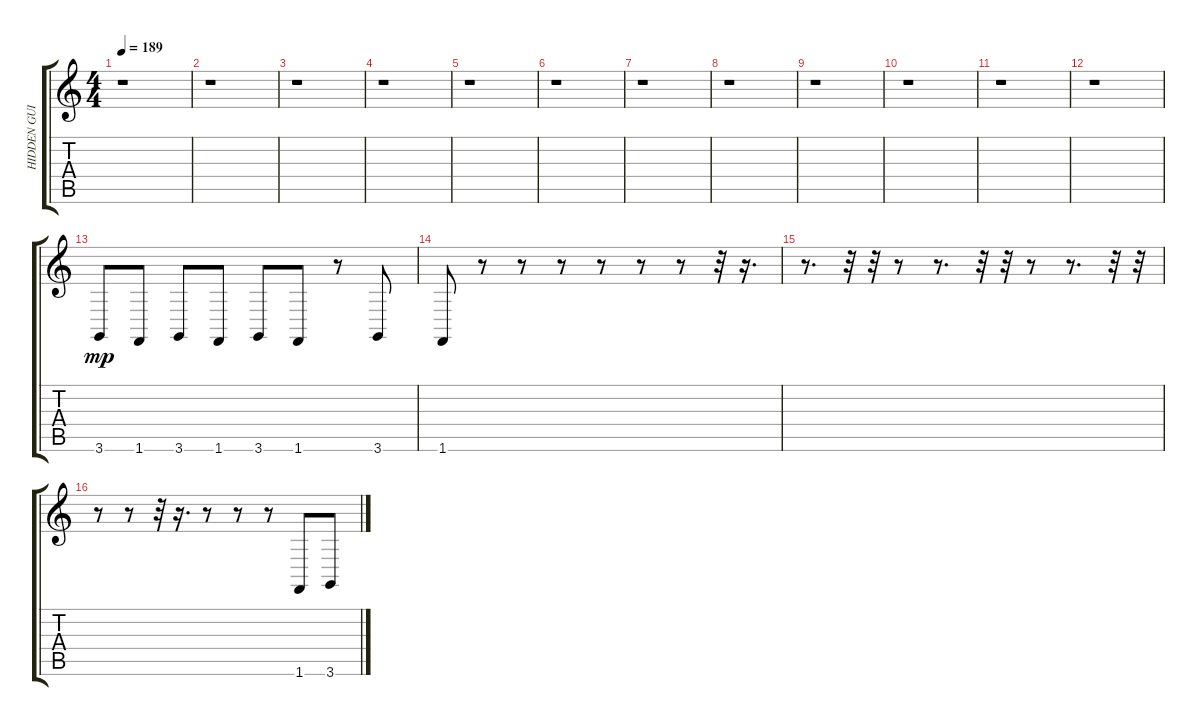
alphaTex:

\track ("HIDDEN GUITAR" "HIDDEN GUI") {instrument electricpiano1}
\staff {score tabs}
\tuning (E4 B3 G3 D3 A2 E2) {hide}
\ts (4 4)
\tempo 189
\clef g2
\ks c
r.1{dy f} |
r.1 |
r.1 |
r.1 |
r.1 |
r.1 |
r.1 |
r.1 |
r.1 |
r.1 |
r.1 |
r.1 |
3.6.8{dy mp volume 9 balance 0} 1.6.8 3.6.8 1.6.8 3.6.8 1.6.8 r.8 3.6.8 |
1.6.8 r.8 r.8 r.8 r.8 r.8 r.8 r.32 r.16{d} |
r.8{d} r.32 r.32 r.8 r.8{d} r.32 r.32 r.8 r.8{d} r.32 r.32 |
r.8 r.8 r.32 r.16{d} r.8 r.8 r.8 1.6.8 3.6.8
